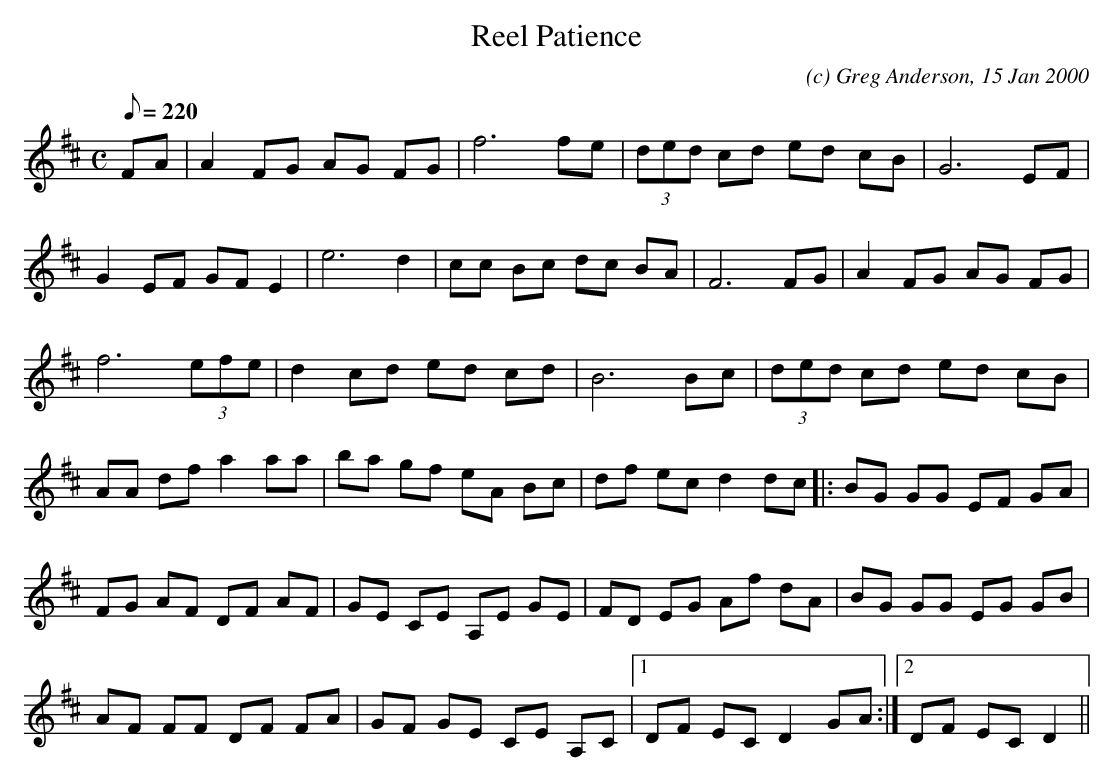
X:1
T:Reel Patience
M:C
L:1/8
Q:220
C:(c) Greg Anderson, 15 Jan 2000
K:D
FA|A2 FG AG FG|f6 fe|(3ded cd ed cB|G6 EF|
G2 EF GF E2|e6 d2|cc Bc dc BA|F6 FG|A2 FG AG FG|
f6 (3efe|d2 cd ed cd|B6 Bc|(3ded cd ed cB|
AA df a2 aa|ba gf eA Bc|df ec d2 dc|:BG GG EF GA|
FG AF DF AF|GE CE A,E GE|FD EG Af dA| BG GG EG GB|
AF FF DF FA|GF GE CE A,C|1DF EC D2 GA:|2DF EC D2||
